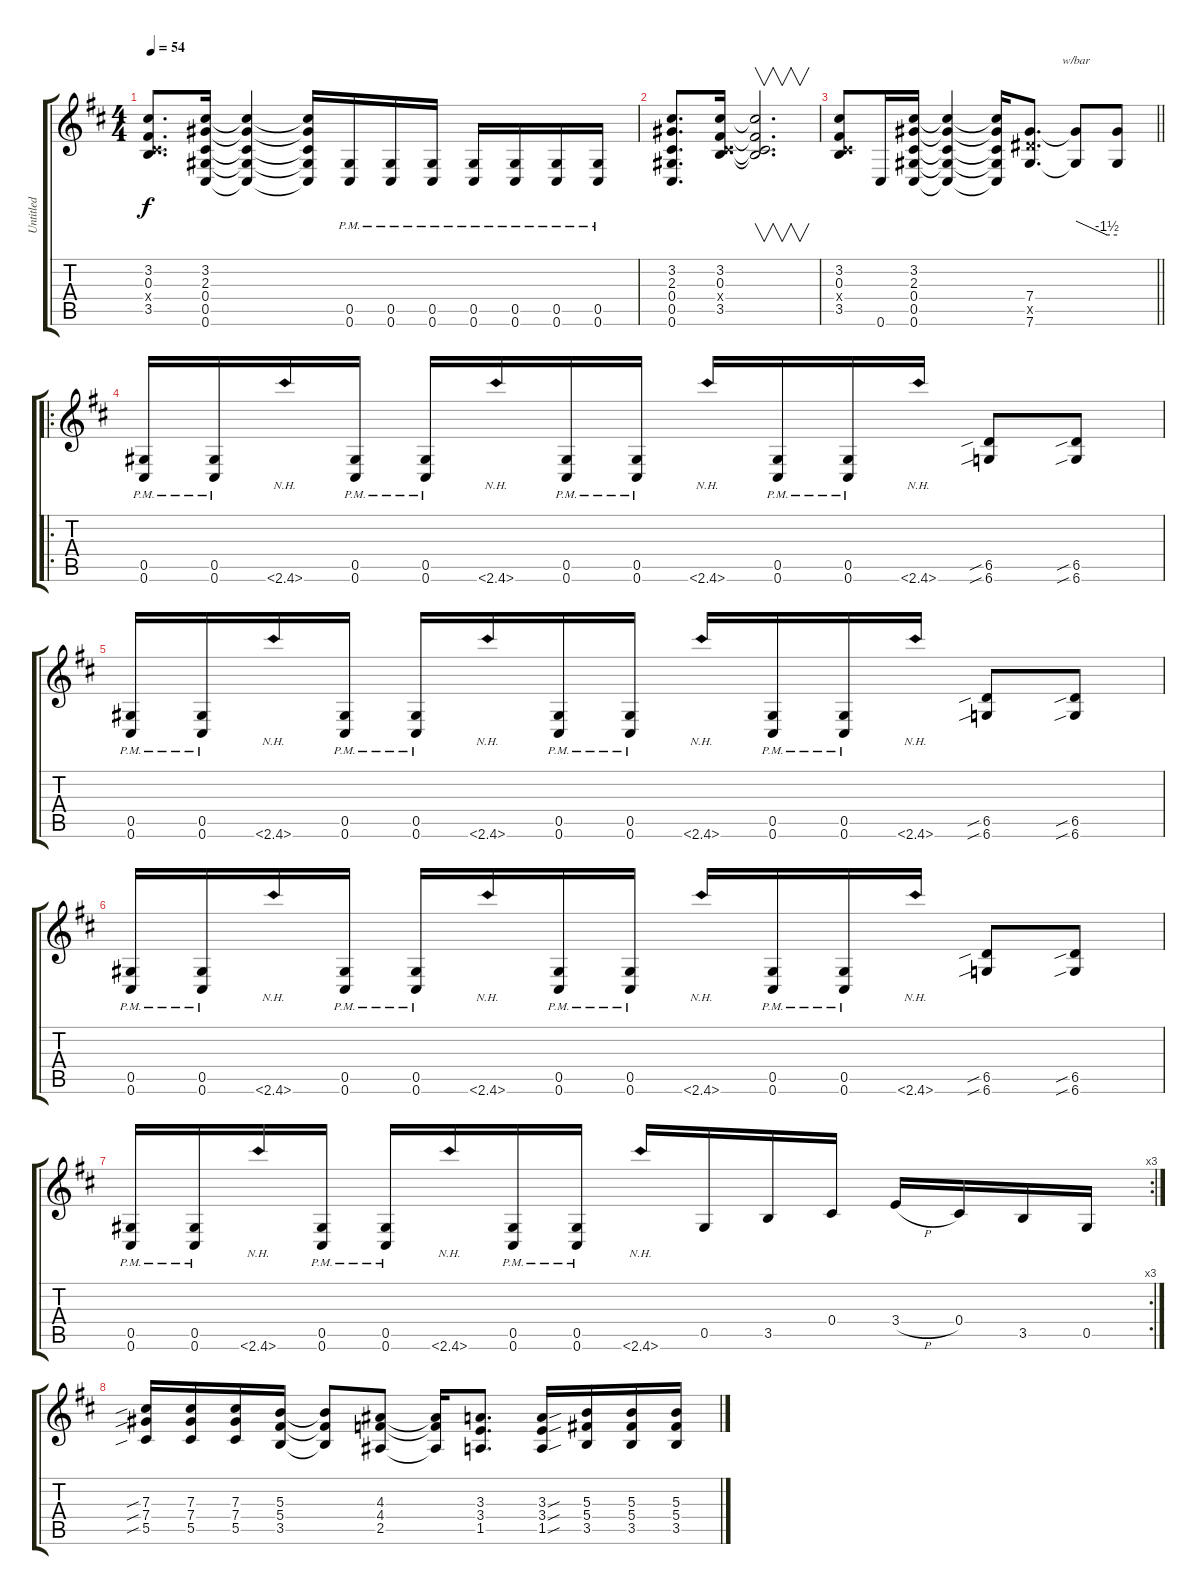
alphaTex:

\track ("Untitled" "Untitled") {instrument distortionguitar}
\staff {score tabs}
\tuning (Eb4 Bb3 Gb3 Db3 Ab2 Db2) {hide}
\ts (4 4)
\tempo 54
\clef g2
\ks d
(3.2 0.3 0.4{x} 3.5).8{d dy f} (3.2 2.3 0.4 0.5 0.6).16 (3.2{t} 2.3{t} 0.4{t} 0.5{t} 0.6{t}).4 (3.2{t} 2.3{t} 0.4{t} 0.5{t} 0.6{t}).16 (0.5{pm} 0.6{pm}).16 (0.5{pm} 0.6{pm}).16 (0.5{pm} 0.6{pm}).16 (0.5{pm} 0.6{pm}).16 (0.5{pm} 0.6{pm}).16 (0.5{pm} 0.6{pm}).16 (0.5{pm} 0.6{pm}).16 |
(3.2 2.3 0.4 0.5 0.6).8{d} (3.2 0.3 0.4{x} 3.5).16 (3.2{t} 0.3{t} 0.4{t} 3.5{t}).2{v d} |
\barLineRight lightlight
(3.2 0.3 0.4{x} 3.5).8 0.6.16 (3.2 2.3 0.4 0.5 0.6).16 (3.2{t} 2.3{t} 0.4{t} 0.5{t} 0.6{t}).4 (3.2{t} 2.3{t} 0.4{t} 0.5{t} 0.6{t}).16 (7.4 7.5{x} 7.6).8{d} (7.4{t} 7.6{t}).8{tbe (custom default 0 0 45 -6 60 -6)} (7.4{t} 7.6{t}).8 |
\ro
(0.5{pm} 0.6{pm}).16 (0.5{pm} 0.6{pm}).16 2.6{nh}.16 (0.5{pm} 0.6{pm}).16 (0.5{pm} 0.6{pm}).16 2.6{nh}.16 (0.5{pm} 0.6{pm}).16 (0.5{pm} 0.6{pm}).16 2.6{nh}.16 (0.5{pm} 0.6{pm}).16 (0.5{pm} 0.6{pm}).16 2.6{nh}.16 (6.5{sib} 6.6{sib}).8 (6.5{sib} 6.6{sib}).8 |
(0.5{pm} 0.6{pm}).16 (0.5{pm} 0.6{pm}).16 2.6{nh}.16 (0.5{pm} 0.6{pm}).16 (0.5{pm} 0.6{pm}).16 2.6{nh}.16 (0.5{pm} 0.6{pm}).16 (0.5{pm} 0.6{pm}).16 2.6{nh}.16 (0.5{pm} 0.6{pm}).16 (0.5{pm} 0.6{pm}).16 2.6{nh}.16 (6.5{sib} 6.6{sib}).8 (6.5{sib} 6.6{sib}).8 |
(0.5{pm} 0.6{pm}).16 (0.5{pm} 0.6{pm}).16 2.6{nh}.16 (0.5{pm} 0.6{pm}).16 (0.5{pm} 0.6{pm}).16 2.6{nh}.16 (0.5{pm} 0.6{pm}).16 (0.5{pm} 0.6{pm}).16 2.6{nh}.16 (0.5{pm} 0.6{pm}).16 (0.5{pm} 0.6{pm}).16 2.6{nh}.16 (6.5{sib} 6.6{sib}).8 (6.5{sib} 6.6{sib}).8 |
\rc 3
(0.5{pm} 0.6{pm}).16 (0.5{pm} 0.6{pm}).16 2.6{nh}.16 (0.5{pm} 0.6{pm}).16 (0.5{pm} 0.6{pm}).16 2.6{nh}.16 (0.5{pm} 0.6{pm}).16 (0.5{pm} 0.6{pm}).16 2.6{nh}.16 0.5.16 3.5.16 0.4.16 3.4{h}.16 0.4.16 3.5.16 0.5.16 |
(7.3{sib} 7.4{sib} 5.5{sib}).16 (7.3 7.4 5.5).16 (7.3 7.4 5.5).16 (5.3 5.4 3.5).16 (5.3{t} 5.4{t} 3.5{t}).8 (4.3 4.4 2.5).8 (4.3{t} 4.4{t} 2.5{t}).16 (3.3 3.4 1.5).8{d} (3.3{sou} 3.4{sou} 1.5{sou}).16 (5.3 5.4 3.5).16 (5.3 5.4 3.5).16 (5.3 5.4 3.5).16
